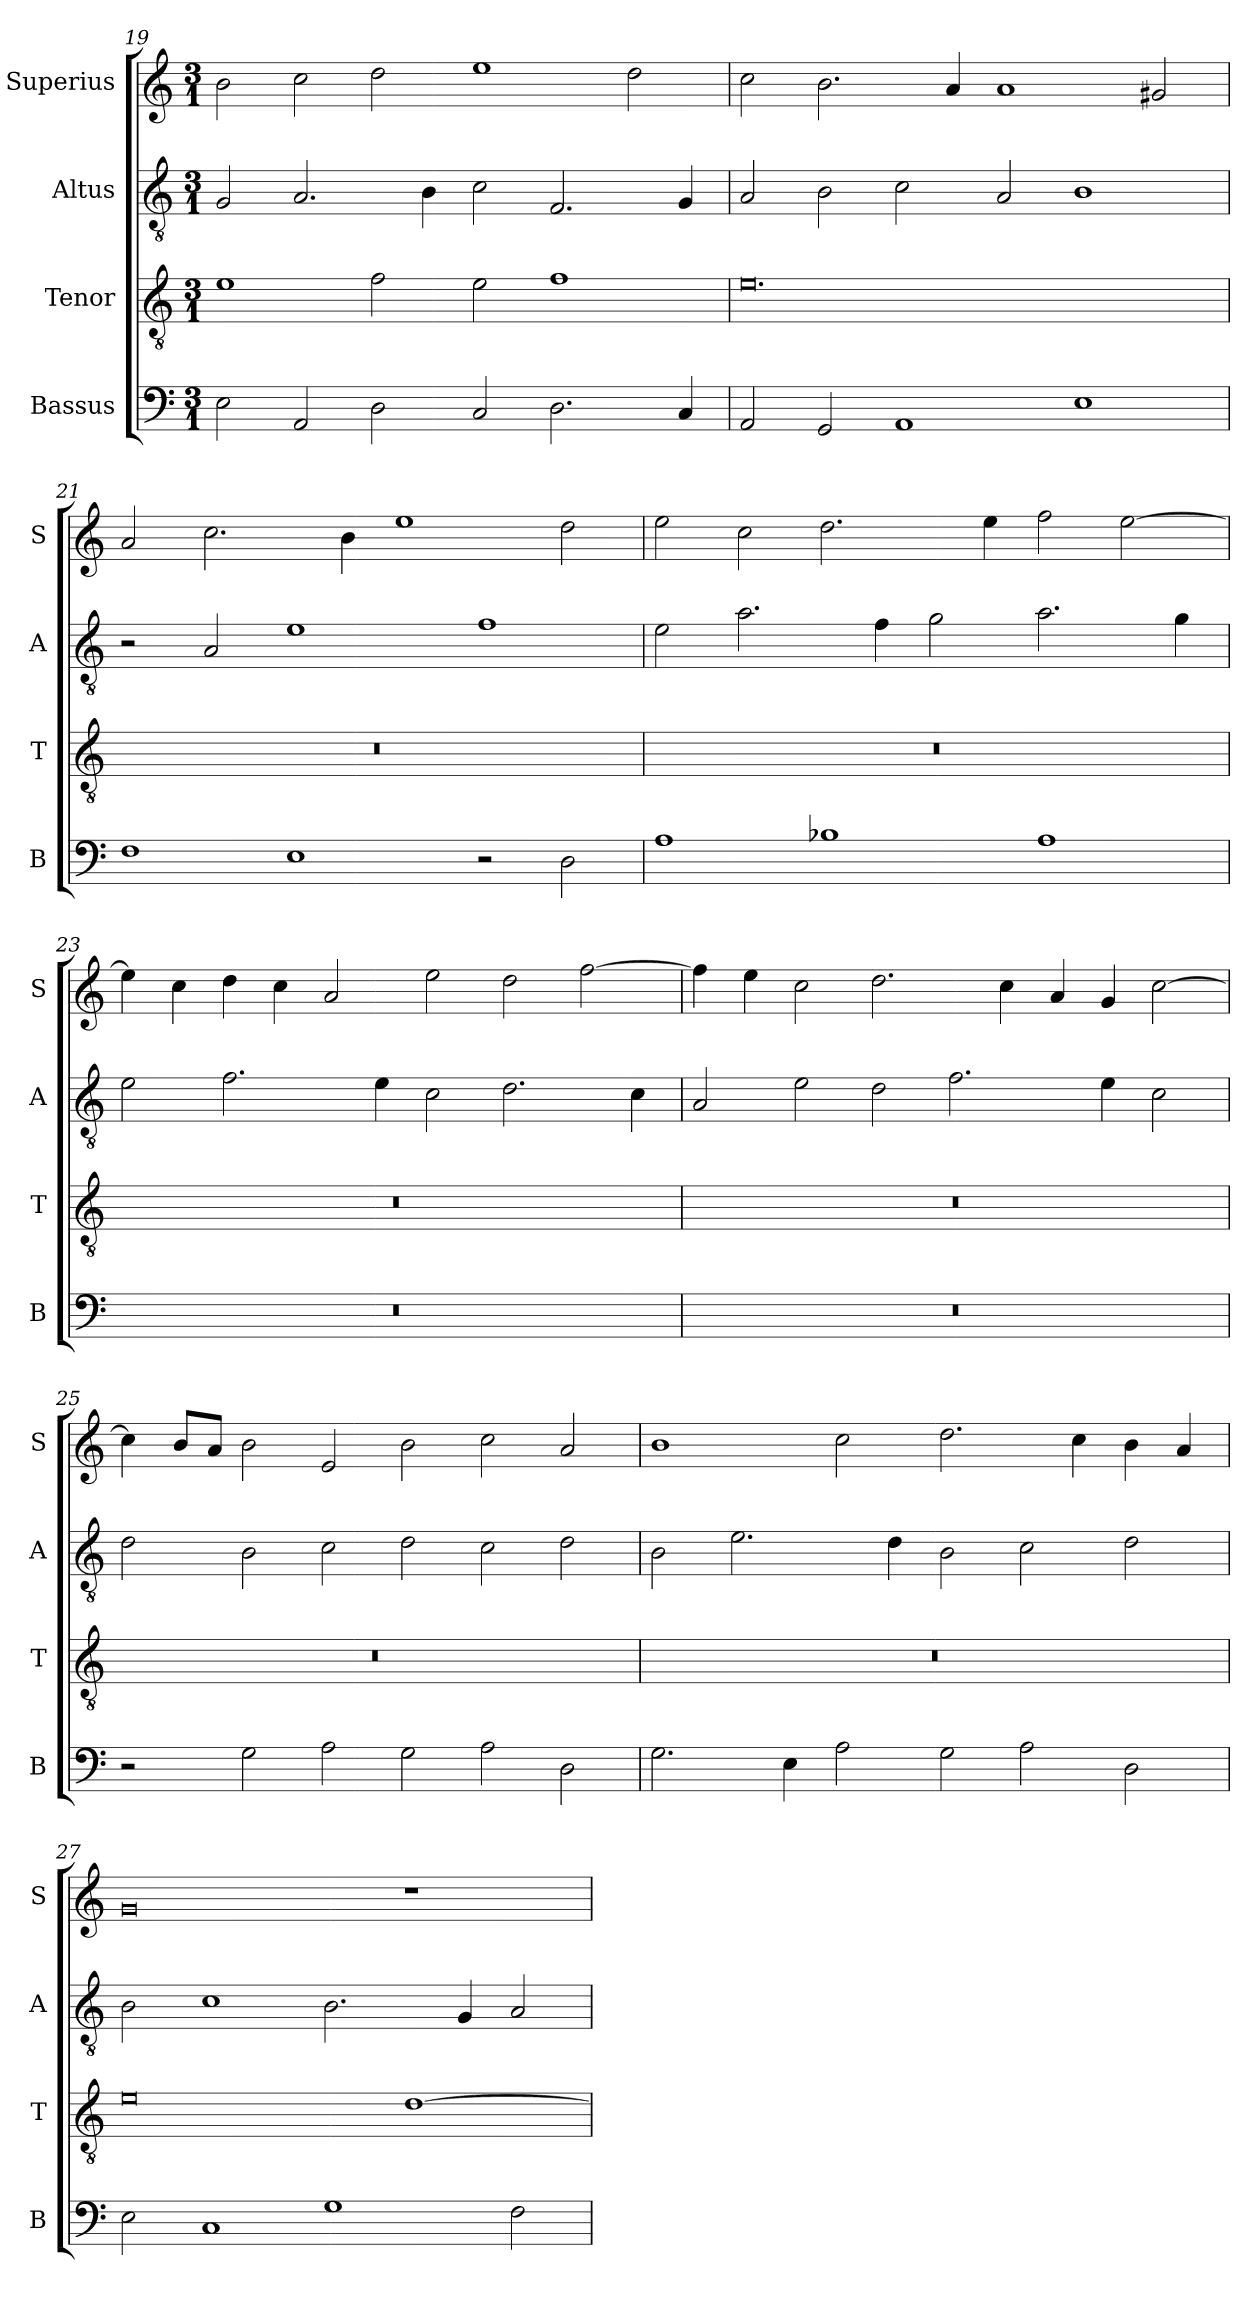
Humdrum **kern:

**kern	**kern	**kern	**kern
*part4	*part3	*part2	*part1
*staff4	*staff3	*staff2	*staff1
*I"Bassus	*I"Tenor	*I"Altus	*I"Superius
*I'B	*I'T	*I'A	*I'S
*clefF4	*clefGv2	*clefGv2	*clefG2
*k[]	*k[]	*k[]	*k[]
*M3/1	*M3/1	*M3/1	*M3/1
=19	=19	=19	=19
2E\	1e	2G/	2b\
2AA/	.	2.A/	2cc\
2D\	2f\	.	2dd\
.	.	4B\	.
2C/	2e\	2c\	1ee
2.D\	1f	2.F/	.
.	.	.	2dd\
4C/	.	4G/	.
=20	=20	=20	=20
2AA/	0.e	2A/	2cc\
2GG/	.	2B\	2.b\
1AA	.	2c\	.
.	.	.	4a/
.	.	2A/	1a
1E	.	1B	.
.	.	.	2g#X/
=21	=21	=21	=21
1F	0.r	2r	2a/
.	.	2A/	2.cc\
1E	.	1e	.
.	.	.	4b\
.	.	.	1ee
2r	.	1f	.
2D\	.	.	2dd\
=22	=22	=22	=22
1A	0.r	2e\	2ee\
.	.	2.a\	2cc\
1B-X	.	.	2.dd\
.	.	4f\	.
.	.	2g\	.
.	.	.	4ee\
1A	.	2.a\	2ff\
.	.	.	[2ee\
.	.	4g\	.
=23	=23	=23	=23
0.r	0.r	2e\	4ee\]
.	.	.	4cc\
.	.	2.f\	4dd\
.	.	.	4cc\
.	.	.	2a/
.	.	4e\	.
.	.	2c\	2ee\
.	.	2.d\	2dd\
.	.	.	[2ff\
.	.	4c\	.
=24	=24	=24	=24
0.r	0.r	2A/	4ff\]
.	.	.	4ee\
.	.	2e\	2cc\
.	.	2d\	2.dd\
.	.	2.f\	.
.	.	.	4cc\
.	.	.	4a/
.	.	4e\	4g/
.	.	2c\	[2cc\
=25	=25	=25	=25
2r	0.r	2d\	4cc\]
.	.	.	8b/L
.	.	.	8a/J
2G\	.	2B\	2b\
2A\	.	2c\	2e/
2G\	.	2d\	2b\
2A\	.	2c\	2cc\
2D\	.	2d\	2a/
=26	=26	=26	=26
2.G\	0.r	2B\	1b
.	.	2.e\	.
4E\	.	.	.
2A\	.	.	2cc\
.	.	4d\	.
2G\	.	2B\	2.dd\
2A\	.	2c\	.
.	.	.	4cc\
2D\	.	2d\	4b\
.	.	.	4a/
=27	=27	=27	=27
2E\	0e	2B\	0g
1C	.	1c	.
1G	.	2.B\	.
.	[1d	.	1r
.	.	4G/	.
2F\	.	2A/	.
=	=	=	=
*-	*-	*-	*-
